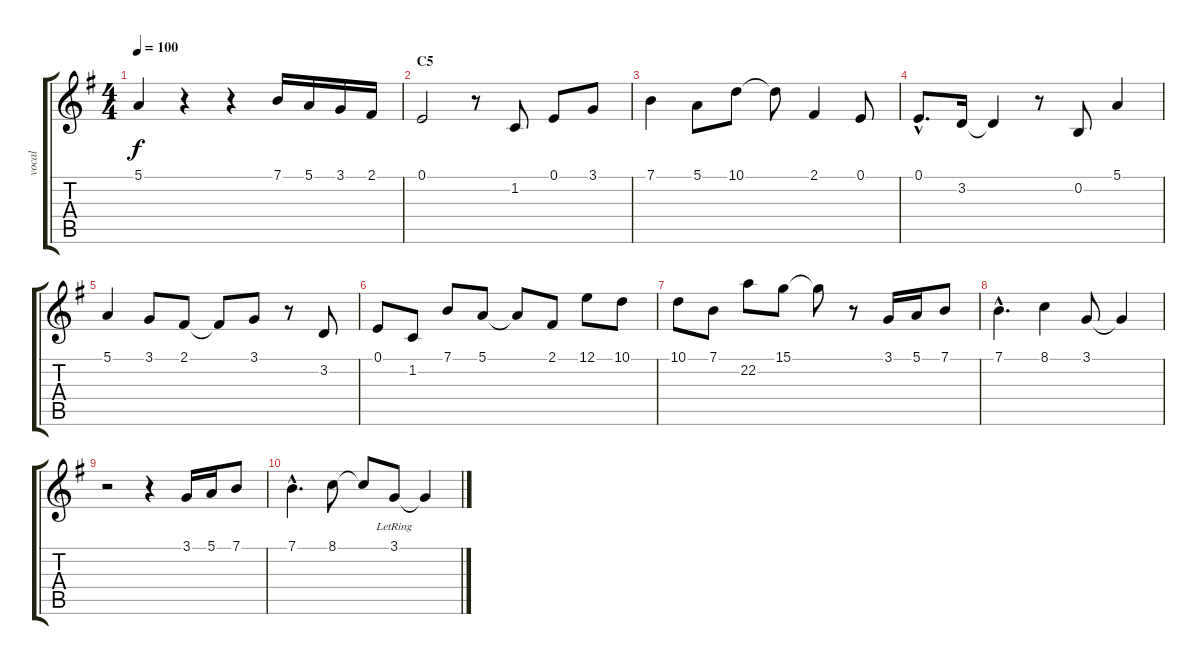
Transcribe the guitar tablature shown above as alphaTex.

\track ("vocal" "vocal") {instrument flute}
\staff {score tabs}
\tuning (E4 B3 G3 D3 A2 E2) {hide}
\ts (4 4)
\tempo 100
\clef g2
\ks g
5.1.4{dy f} r.4 r.4 7.1.16 5.1.16 3.1.16 2.1.16 |
\section ("" "C5")
0.1.2 r.8 1.2.8 0.1.8 3.1.8 |
7.1.4 5.1.8 10.1.8 10.1{t}.8 2.1.4 0.1.8 |
0.1{hac}.8{d} 3.2.16 3.2{t}.4 r.8 0.2.8 5.1.4 |
5.1.4 3.1.8 2.1.8 2.1{t}.8 3.1.8 r.8 3.2.8 |
0.1.8 1.2.8 7.1.8 5.1.8 5.1{t}.8 2.1.8 12.1.8 10.1.8 |
10.1.8 7.1.8 22.2.8 15.1.8 15.1{t}.8 r.8 3.1.16 5.1.16 7.1.8 |
7.1{hac}.4{d} 8.1.4 3.1.8 3.1{t}.4 |
r.2 r.4 3.1.16 5.1.16 7.1.8 |
7.1{hac}.4{d} 8.1.8 8.1{t}.8 3.1{lr}.8 3.1{t}.4
